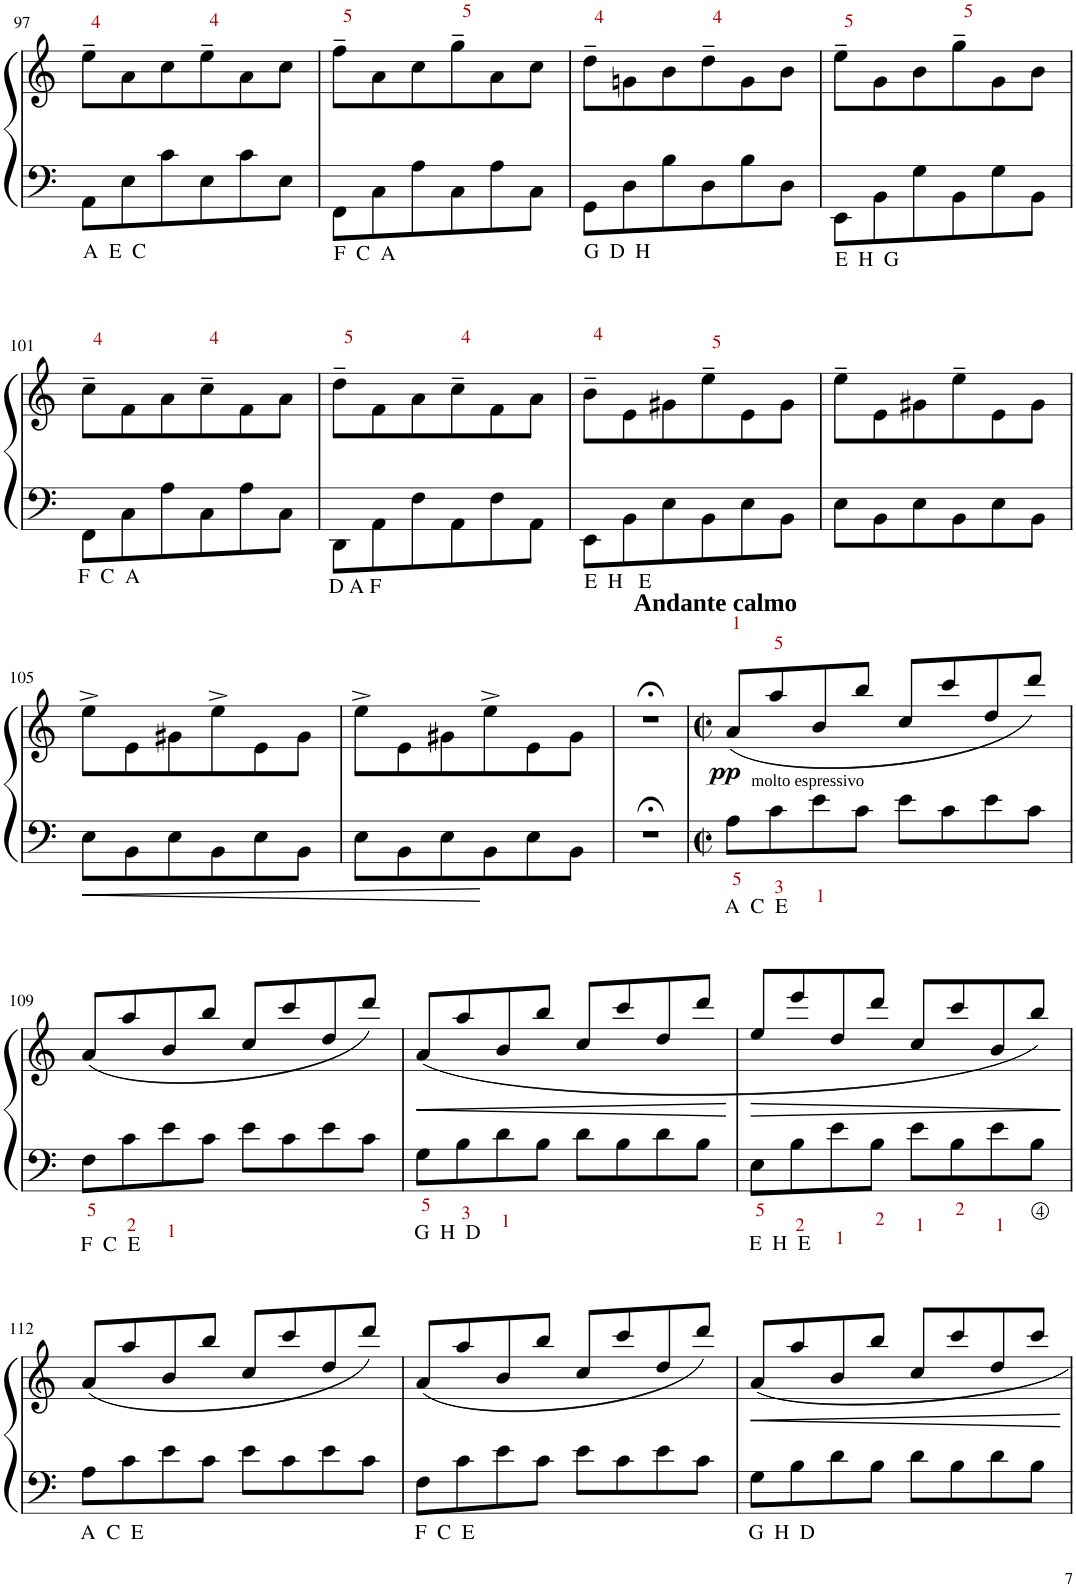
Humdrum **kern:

**kern	**kern	**dynam
*part1	*part1	*part1
*staff2	*staff1	*staff1/2
*I"Piano	*	*
*I'Pno	*	*
!!LO:PB:g=z
*clefF4	*clefG2	*
*k[]	*k[]	*
*M3/4	*M3/4	*
=97	=97	=97
!LO:TX:b:t=A  E  C	!	!
8AA\L	8ee~\L	.
8E\	8a\	.
8c\	8cc\	.
8E\	8ee~\	.
8c\	8a\	.
8E\J	8cc\J	.
=98	=98	=98
!LO:TX:b:t=F  C  A	!	!
8FF\L	8ff~\L	.
8C\	8a\	.
8A\	8cc\	.
8C\	8gg~\	.
8A\	8a\	.
8C\J	8cc\J	.
=99	=99	=99
!LO:TX:b:t=G  D  H	!	!
8GG\L	8dd~\L	.
8D\	8gn\	.
8B\	8b\	.
8D\	8dd~\	.
8B\	8g\	.
8D\J	8b\J	.
=100	=100	=100
!LO:TX:b:t=E  H  G	!	!
8EE\L	8ee~\L	.
8BB\	8g\	.
8G\	8b\	.
8BB\	8gg~\	.
8G\	8g\	.
8BB\J	8b\J	.
!!LO:LB:g=z
=101	=101	=101
!LO:TX:b:t=F  C  A	!	!
8FF\L	8cc~\L	.
8C\	8f\	.
8A\	8a\	.
8C\	8cc~\	.
8A\	8f\	.
8C\J	8a\J	.
=102	=102	=102
!LO:TX:b:t=D A F	!	!
8DD\L	8dd~\L	.
8AA\	8f\	.
8F\	8a\	.
8AA\	8cc~\	.
8F\	8f\	.
8AA\J	8a\J	.
=103	=103	=103
!LO:TX:b:t=E  H   E	!	!
8EE\L	8b~\L	.
8BB\	8e\	.
8E\	8g#X\	.
8BB\	8ee~\	.
8E\	8e\	.
8BB\J	8g#\J	.
=104	=104	=104
8E\L	8ee~\L	.
8BB\	8e\	.
8E\	8g#X\	.
8BB\	8ee~\	.
8E\	8e\	.
8BB\J	8g#\J	.
!!LO:LB:g=z
=105	=105	=105
8E\L	8ee^\L	.
8BB\	8e\	.
8E\	8g#X\	.
8BB\	8ee^\	.
8E\	8e\	.
8BB\J	8g#\J	.
=106	=106	=106
8E\L	8ee^\L	.
8BB\	8e\	.
8E\	8g#X\	.
8BB\	8ee^\	.
8E\	8e\	.
8BB\J	8g#\J	.
=107	=107	=107
2.r;<	2.r;<	.
=108	=108	=108
*M4/4	*M4/4	*
*met(c|)	*met(c|)	*
!	!LO:TX:a:B:t=Andante calmo	!
!	!LO:TX:b:t=molto espressivo	!
!LO:TX:b:t=A  C  E	!	!
!	!	!LO:DY:b
8A<\L	(8a/L	pp
8c<\	8aa/	.
8e<\	8b/	.
8c\J	8bb/J	.
8e\L	8cc/L	.
8c\	8ccc/	.
8e\	8dd/	.
8c\J	8ddd/J)	.
!!LO:LB:g=z
=109	=109	=109
!LO:TX:b:t=F  C  E	!	!
8F<\L	(8a/L	.
8c<\	8aa/	.
8e<\	8b/	.
8c\J	8bb/J	.
8e\L	8cc/L	.
8c\	8ccc/	.
8e\	8dd/	.
8c\J	8ddd/J)	.
=110	=110	=110
!LO:TX:b:t=G  H  D	!	!
!	!	!LO:HP:b
8G<\L	(8a/L	<
8B<\	8aa/	.
8d<\	8b/	.
8B\J	8bb/J	.
8d\L	8cc/L	.
8B\	8ccc/	.
8d\	8dd/	.
8B\J	8ddd/J	.
.	.	[
=111	=111	=111
!LO:TX:b:t=E  H  E	!	!
!	!	!LO:HP:b
8E<\L	8ee/L	>
8B<\	8eee/	.
8e<\	8dd/	.
8B<\J	8ddd/J	.
8e<\L	8cc/L	.
8B<\	8ccc/	.
8e<\	8b/	.
8B<\J	8bb/J)	.
.	.	]
!!LO:LB:g=z
=112	=112	=112
!LO:TX:b:t=A  C  E	!	!
8A\L	(8a/L	.
8c\	8aa/	.
8e\	8b/	.
8c\J	8bb/J	.
8e\L	8cc/L	.
8c\	8ccc/	.
8e\	8dd/	.
8c\J	8ddd/J)	.
=113	=113	=113
!LO:TX:b:t=F  C  E	!	!
8F\L	(8a/L	.
8c\	8aa/	.
8e\	8b/	.
8c\J	8bb/J	.
8e\L	8cc/L	.
8c\	8ccc/	.
8e\	8dd/	.
8c\J	8ddd/J)	.
=114	=114	=114
!LO:TX:b:t=G  H  D	!	!
!	!	!LO:HP:b
8G\L	8a/L	<
8B\	8aa/	.
8d\	8b/	.
8B\J	8bb/J	.
8d\L	8cc/L	.
8B\	8ccc/	.
8d\	8dd/	.
8B\J	8ccc/J	.
.	.	[
=	=	=
*-	*-	*-
